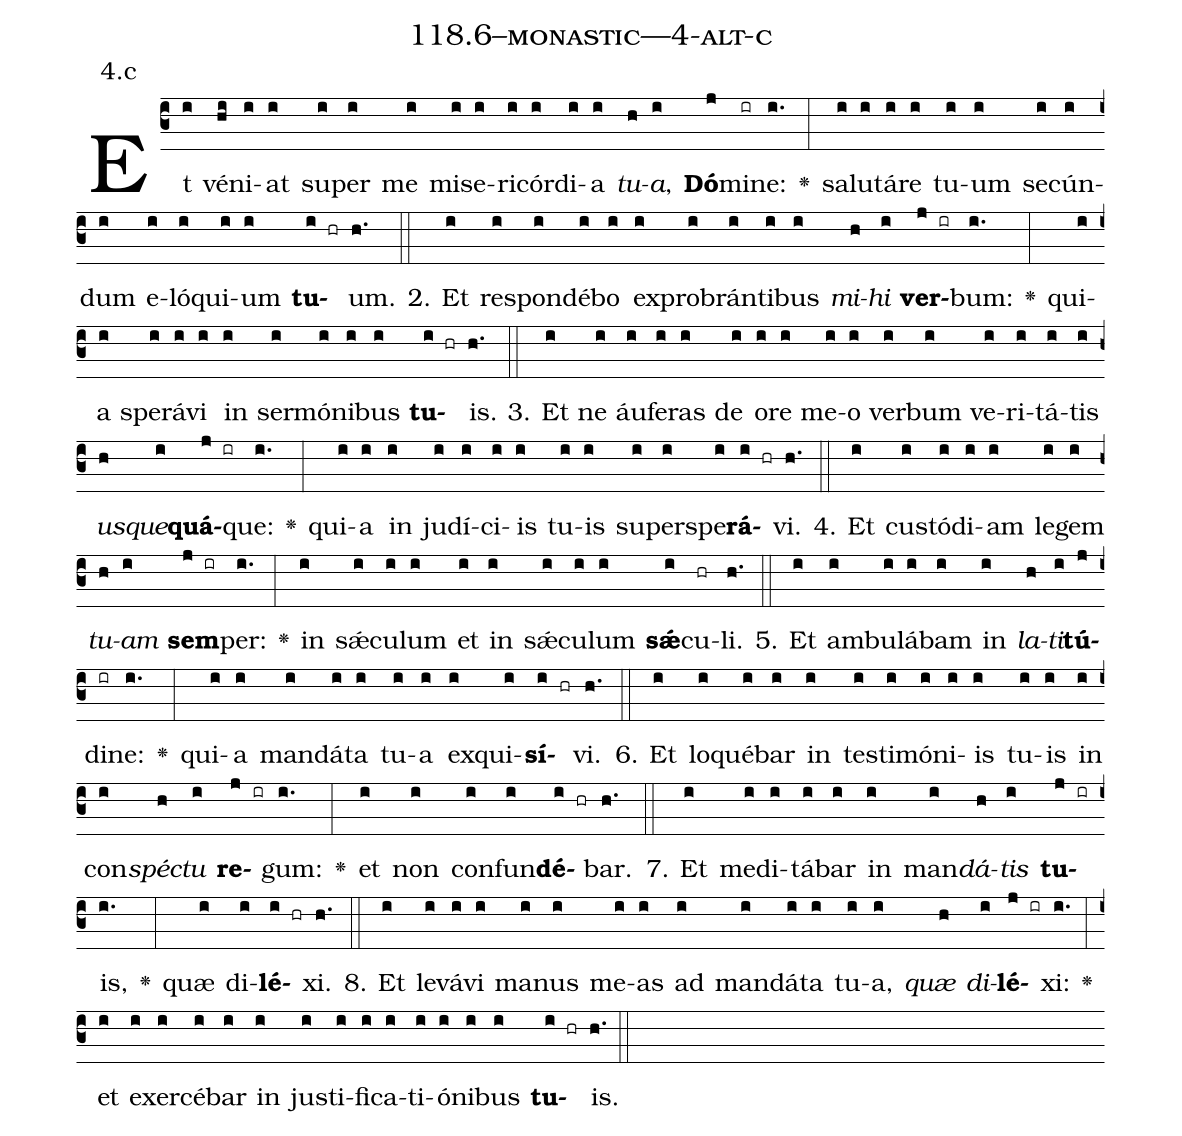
name: 118.6--monastic---4-alt-c;
annotation: 4.c;
%%
(c3)Et(i) vé(hi)ni(i)at(i) su(i)per(i) me(i) mi(i)se(i)ri(i)cór(i)di(i)a(i) <i>tu</i>(h)<i>a</i>,(i) <b>Dó</b>(j)mi(ir)ne:(i.) <v>\greheightstar</v>(:) sa(i)lu(i)tá(i)re(i) tu(i)um(i) se(i)cún(i)dum(i) e(i)ló(i)qui(i)um(i) <b>tu</b>(i hr)um.(h.) (::)
2. Et(i) re(i)spon(i)dé(i)bo(i) ex(i)pro(i)brán(i)ti(i)bus(i) <i>mi</i>(h)<i>hi</i>(i) <b>ver</b>(j ir)bum:(i.) <v>\greheightstar</v>(:) qui(i)a(i) spe(i)rá(i)vi(i) in(i) ser(i)mó(i)ni(i)bus(i) <b>tu</b>(i hr)is.(h.) (::)
3. Et(i) ne(i) áu(i)fe(i)ras(i) de(i) o(i)re(i) me(i)o(i) ver(i)bum(i) ve(i)ri(i)tá(i)tis(i) <i>us</i>(h)<i>que</i>(i)<b>quá</b>(j ir)que:(i.) <v>\greheightstar</v>(:) qui(i)a(i) in(i) ju(i)dí(i)ci(i)is(i) tu(i)is(i) su(i)per(i)spe(i)<b>rá</b>(i hr)vi.(h.) (::)
4. Et(i) cus(i)tó(i)di(i)am(i) le(i)gem(i) <i>tu</i>(h)<i>am</i>(i) <b>sem</b>(j ir)per:(i.) <v>\greheightstar</v>(:) in(i) sǽ(i)cu(i)lum(i) et(i) in(i) sǽ(i)cu(i)lum(i) <b>sǽ</b>(i)cu(hr)li.(h.) (::)
5. Et(i) am(i)bu(i)lá(i)bam(i) in(i) <i>la</i>(h)<i>ti</i>(i)<b>tú</b>(j)di(ir)ne:(i.) <v>\greheightstar</v>(:) qui(i)a(i) man(i)dá(i)ta(i) tu(i)a(i) ex(i)qui(i)<b>sí</b>(i hr)vi.(h.) (::)
6. Et(i) lo(i)qué(i)bar(i) in(i) tes(i)ti(i)mó(i)ni(i)is(i) tu(i)is(i) in(i) con(i)<i>spéc</i>(h)<i>tu</i>(i) <b>re</b>(j ir)gum:(i.) <v>\greheightstar</v>(:) et(i) non(i) con(i)fun(i)<b>dé</b>(i hr)bar.(h.) (::)
7. Et(i) me(i)di(i)tá(i)bar(i) in(i) man(i)<i>dá</i>(h)<i>tis</i>(i) <b>tu</b>(j ir)is,(i.) <v>\greheightstar</v>(:) quæ(i) di(i)<b>lé</b>(i hr)xi.(h.) (::)
8. Et(i) le(i)vá(i)vi(i) ma(i)nus(i) me(i)as(i) ad(i) man(i)dá(i)ta(i) tu(i)a,(i) <i>quæ</i>(h) <i>di</i>(i)<b>lé</b>(j ir)xi:(i.) <v>\greheightstar</v>(:) et(i) ex(i)er(i)cé(i)bar(i) in(i) jus(i)ti(i)fi(i)ca(i)ti(i)ó(i)ni(i)bus(i) <b>tu</b>(i hr)is.(h.) (::)
